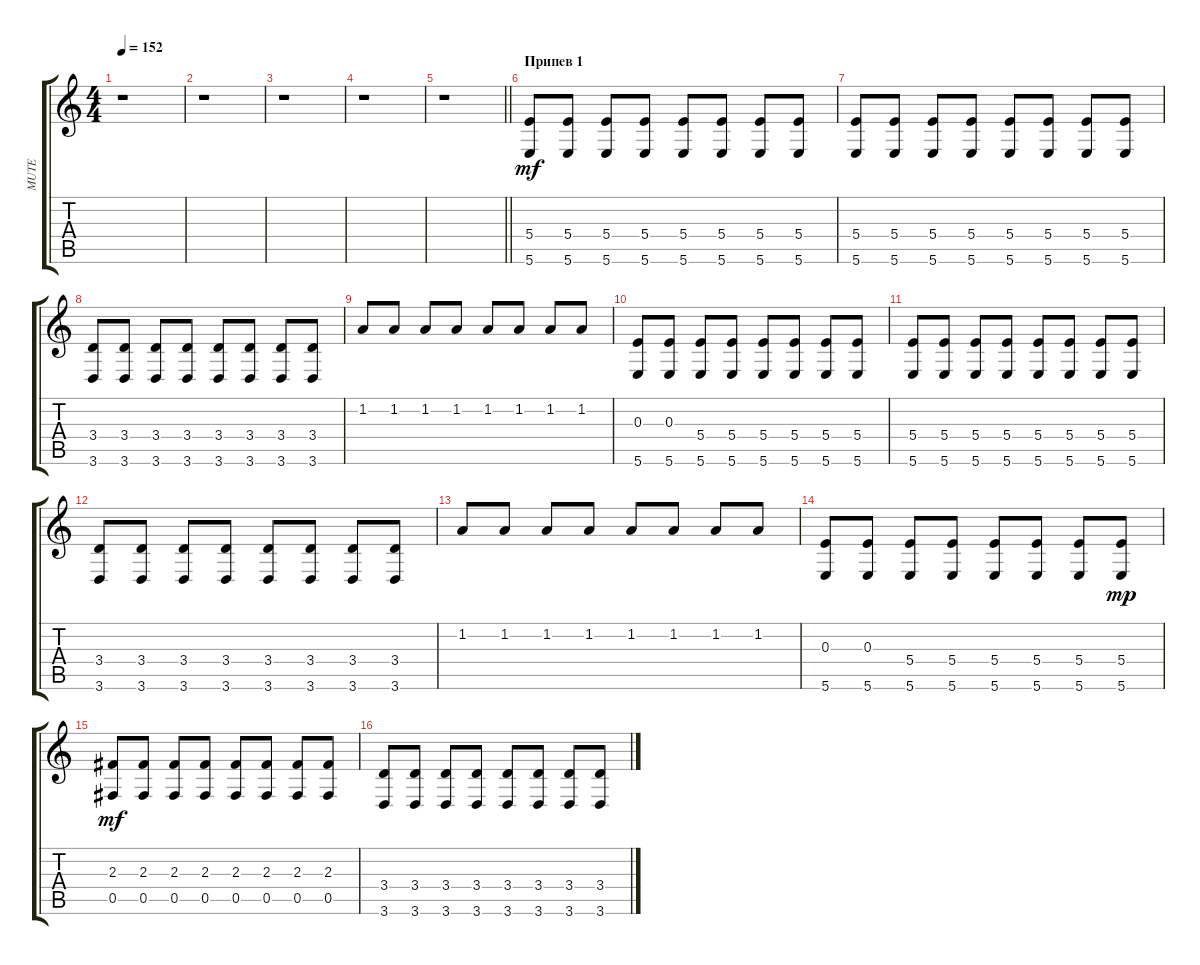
\track ("MUTE" "MUTE") {instrument electricbassfinger}
\staff {score tabs}
\tuning (Db4 Ab3 E3 B2 Gb2 B1) {hide}
\ts (4 4)
\tempo 152
\clef g2
\ks c
r.1{dy mf} |
r.1 |
r.1 |
r.1 |
\barLineRight lightlight
r.1 |
\section ("" "Припев 1")
(5.4 5.6).8 (5.4 5.6).8 (5.4 5.6).8 (5.4 5.6).8 (5.4 5.6).8 (5.4 5.6).8 (5.4 5.6).8 (5.4 5.6).8 |
(5.4 5.6).8 (5.4 5.6).8 (5.4 5.6).8 (5.4 5.6).8 (5.4 5.6).8 (5.4 5.6).8 (5.4 5.6).8 (5.4 5.6).8 |
(3.4 3.6).8 (3.4 3.6).8 (3.4 3.6).8 (3.4 3.6).8 (3.4 3.6).8 (3.4 3.6).8 (3.4 3.6).8 (3.4 3.6).8 |
1.2.8 1.2.8 1.2.8 1.2.8 1.2.8 1.2.8 1.2.8 1.2.8 |
(0.3 5.6).8 (0.3 5.6).8 (5.4 5.6).8 (5.4 5.6).8 (5.4 5.6).8 (5.4 5.6).8 (5.4 5.6).8 (5.4 5.6).8 |
(5.4 5.6).8 (5.4 5.6).8 (5.4 5.6).8 (5.4 5.6).8 (5.4 5.6).8 (5.4 5.6).8 (5.4 5.6).8 (5.4 5.6).8 |
(3.4 3.6).8 (3.4 3.6).8 (3.4 3.6).8 (3.4 3.6).8 (3.4 3.6).8 (3.4 3.6).8 (3.4 3.6).8 (3.4 3.6).8 |
1.2.8 1.2.8 1.2.8 1.2.8 1.2.8 1.2.8 1.2.8 1.2.8 |
(0.3 5.6).8 (0.3 5.6).8 (5.4 5.6).8 (5.4 5.6).8 (5.4 5.6).8 (5.4 5.6).8 (5.4 5.6).8 (5.4 5.6).8{dy mp} |
(2.3 0.5).8{dy mf} (2.3 0.5).8 (2.3 0.5).8 (2.3 0.5).8 (2.3 0.5).8 (2.3 0.5).8 (2.3 0.5).8 (2.3 0.5).8 |
(3.4 3.6).8 (3.4 3.6).8 (3.4 3.6).8 (3.4 3.6).8 (3.4 3.6).8 (3.4 3.6).8 (3.4 3.6).8 (3.4 3.6).8
